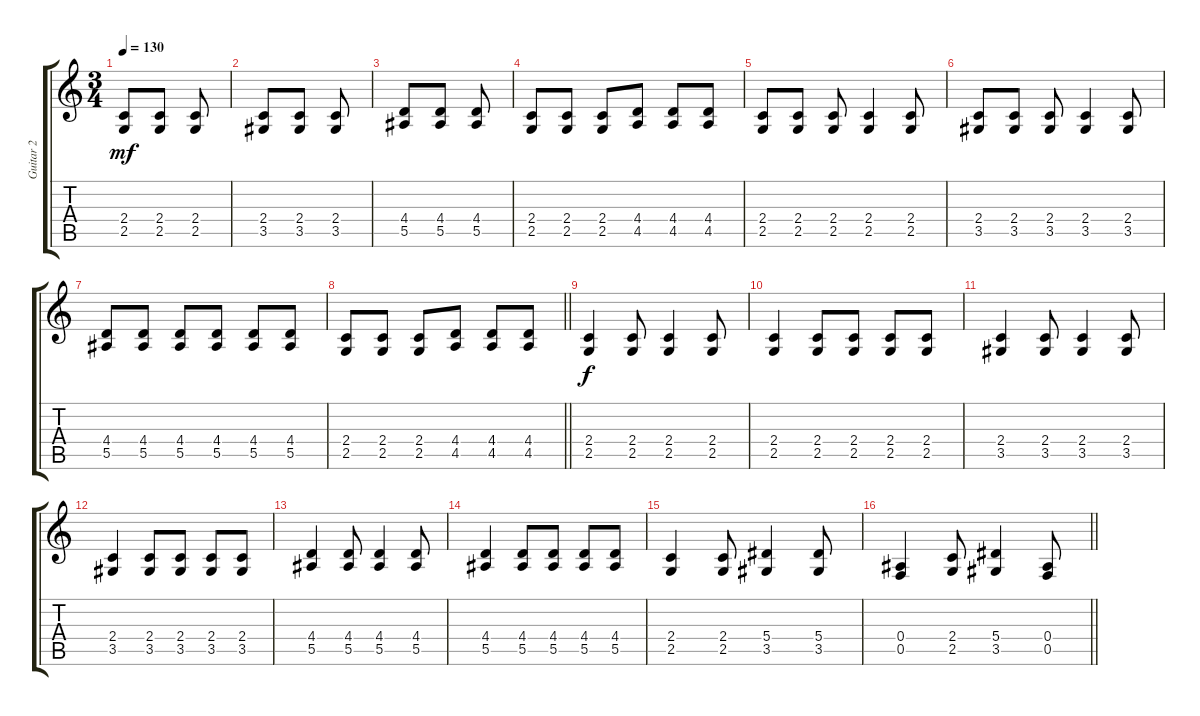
\track ("Guitar 2" "Guitar 2") {instrument distortionguitar}
\staff {score tabs}
\tuning (C4 G3 Eb3 Bb2 F2 C2) {hide}
\ts (3 4)
\tempo 130
\clef g2
\ks c
(2.4 2.5).8{dy mf} (2.4 2.5).8 (2.4 2.5).8 |
(2.4 3.5).8 (2.4 3.5).8 (2.4 3.5).8 |
(4.4 5.5).8 (4.4 5.5).8 (4.4 5.5).8 |
(2.4 2.5).8 (2.4 2.5).8 (2.4 2.5).8 (4.4 4.5).8 (4.4 4.5).8 (4.4 4.5).8 |
(2.4 2.5).8 (2.4 2.5).8 (2.4 2.5).8 (2.4 2.5).4 (2.4 2.5).8 |
(2.4 3.5).8 (2.4 3.5).8 (2.4 3.5).8 (2.4 3.5).4 (2.4 3.5).8 |
(4.4 5.5).8 (4.4 5.5).8 (4.4 5.5).8 (4.4 5.5).8 (4.4 5.5).8 (4.4 5.5).8 |
\barLineRight lightlight
(2.4 2.5).8 (2.4 2.5).8 (2.4 2.5).8 (4.4 4.5).8 (4.4 4.5).8 (4.4 4.5).8 |
\section ("" "")
(2.4 2.5).4{dy f} (2.4 2.5).8 (2.4 2.5).4 (2.4 2.5).8 |
(2.4 2.5).4 (2.4 2.5).8 (2.4 2.5).8 (2.4 2.5).8 (2.4 2.5).8 |
(2.4 3.5).4 (2.4 3.5).8 (2.4 3.5).4 (2.4 3.5).8 |
(2.4 3.5).4 (2.4 3.5).8 (2.4 3.5).8 (2.4 3.5).8 (2.4 3.5).8 |
(4.4 5.5).4 (4.4 5.5).8 (4.4 5.5).4 (4.4 5.5).8 |
(4.4 5.5).4 (4.4 5.5).8 (4.4 5.5).8 (4.4 5.5).8 (4.4 5.5).8 |
(2.4 2.5).4 (2.4 2.5).8 (5.4 3.5).4 (5.4 3.5).8 |
\barLineRight lightlight
(0.4 0.5).4 (2.4 2.5).8 (5.4 3.5).4 (0.4 0.5).8
